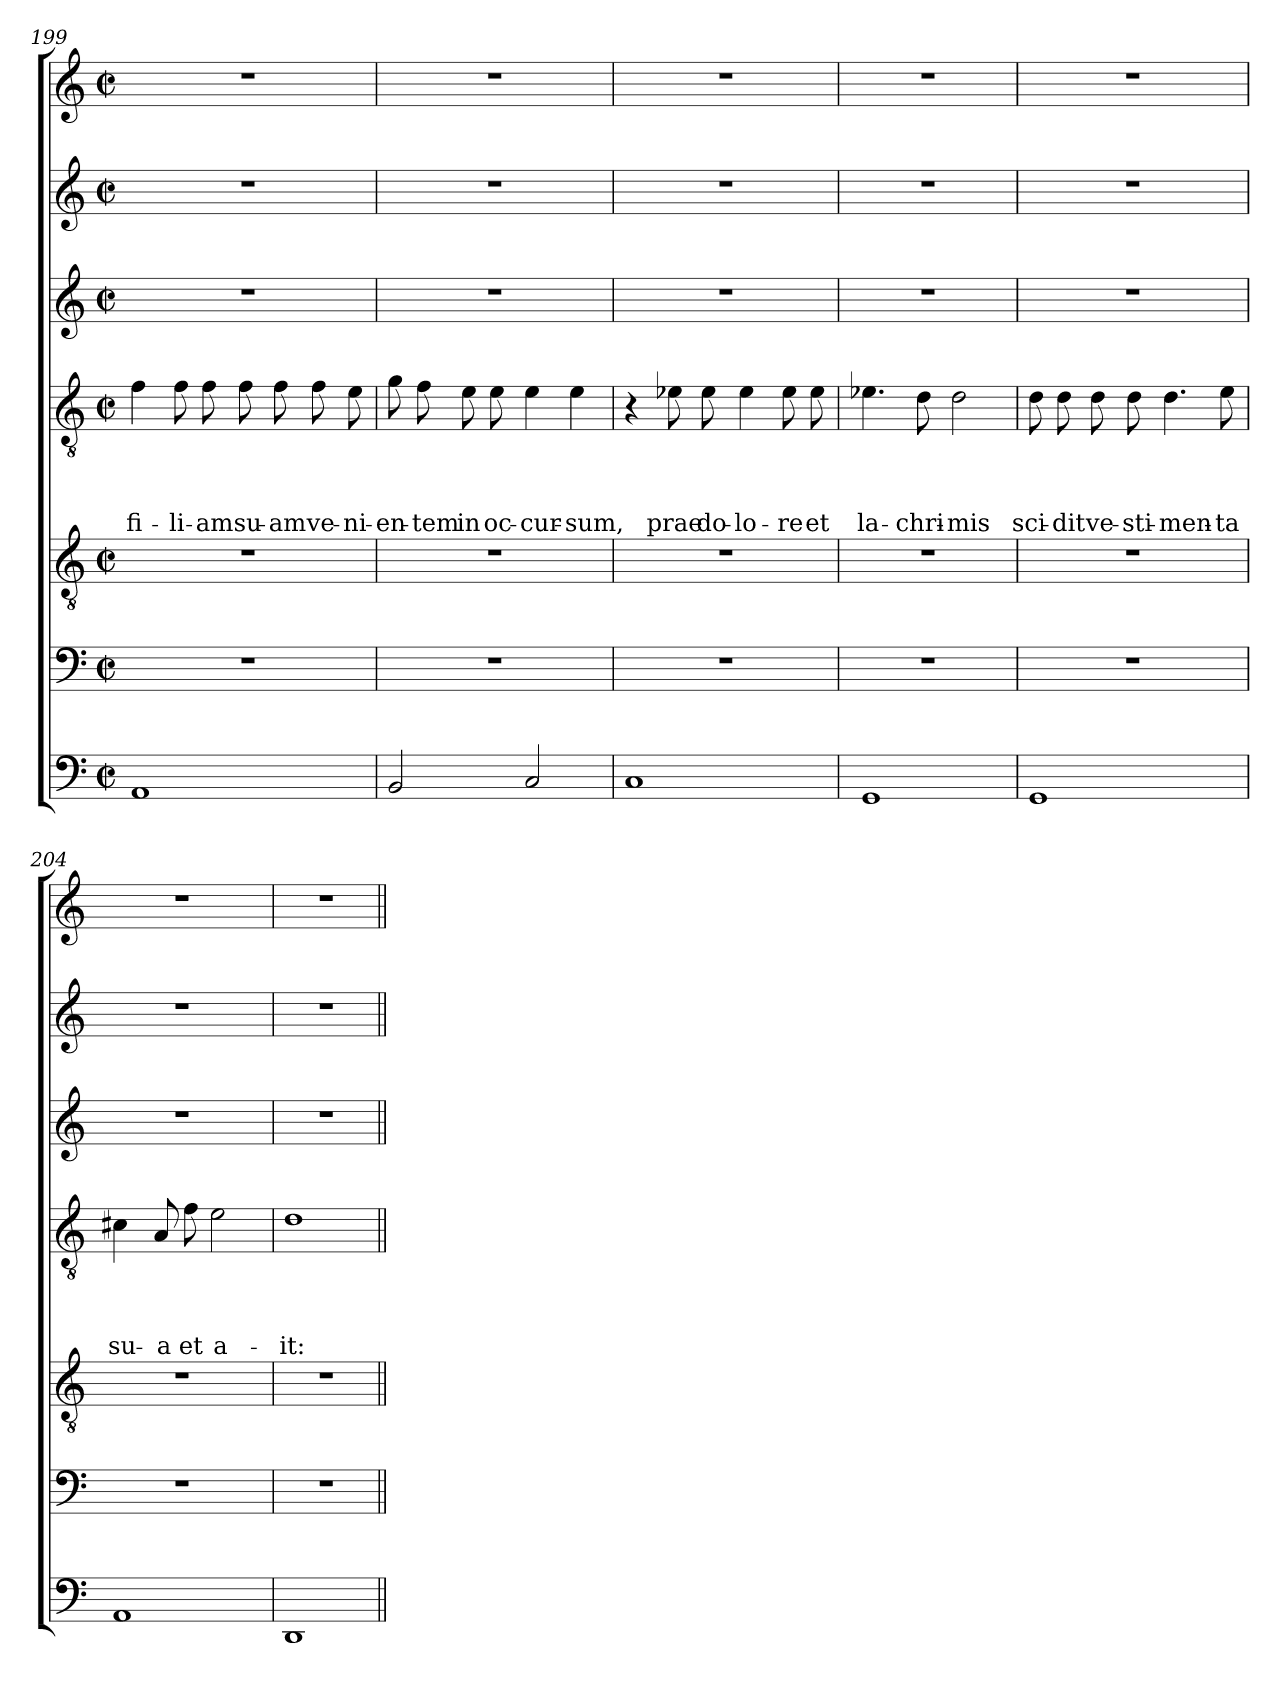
**kern	**kern	**kern	**kern	**text	**text	**text	**text	**kern	**kern	**kern
*part7	*part6	*part5	*part4	*part4	*part4	*part4	*part4	*part3	*part2	*part1
*staff7	*staff6	*staff5	*staff4	*staff4	*staff4	*staff4	*staff4	*staff3	*staff2	*staff1
*clefF4	*clefF4	*clefGv2	*clefGv2	*	*	*	*	*clefG2	*clefG2	*clefG2
*k[]	*k[]	*k[]	*k[]	*	*	*	*	*k[]	*k[]	*k[]
*C:	*C:	*C:	*C:	*	*	*	*	*C:	*C:	*C:
*M2/2	*M2/2	*M2/2	*M2/2	*	*	*	*	*M2/2	*M2/2	*M2/2
*met(c|)	*met(c|)	*met(c|)	*met(c|)	*	*	*	*	*met(c|)	*met(c|)	*met(c|)
=199	=199	=199	=199	=199	=199	=199	=199	=199	=199	=199
1AA	1r	1r	4f\	.	.	.	fi-	1r	1r	1r
.	.	.	8f\	.	.	.	-li-	.	.	.
.	.	.	8f\	.	.	.	-am	.	.	.
.	.	.	8f\	.	.	.	su-	.	.	.
.	.	.	8f\	.	.	.	-am	.	.	.
.	.	.	8f\	.	.	.	ve-	.	.	.
.	.	.	8e\	.	.	.	-ni-	.	.	.
!!LO:LB:g=z
=200	=200	=200	=200	=200	=200	=200	=200	=200	=200	=200
2BB/	1r	1r	8g\	.	.	.	-en-	1r	1r	1r
.	.	.	8f\	.	.	.	-tem	.	.	.
.	.	.	8e\	.	.	.	in	.	.	.
.	.	.	8e\	.	.	.	oc-	.	.	.
2C/	.	.	4e\	.	.	.	-cur-	.	.	.
.	.	.	4e\	.	.	.	-sum,	.	.	.
=201	=201	=201	=201	=201	=201	=201	=201	=201	=201	=201
1C	1r	1r	4r	.	.	.	.	1r	1r	1r
.	.	.	8e-X\	.	.	.	prae	.	.	.
.	.	.	8e-\	.	.	.	do-	.	.	.
.	.	.	4e-\	.	.	.	-lo-	.	.	.
.	.	.	8e-\	.	.	.	-re	.	.	.
.	.	.	8e-\	.	.	.	et	.	.	.
=202	=202	=202	=202	=202	=202	=202	=202	=202	=202	=202
1GG	1r	1r	4.e-X\	.	.	.	la-	1r	1r	1r
.	.	.	8d\	.	.	.	-chri-	.	.	.
.	.	.	2d\	.	.	.	-mis	.	.	.
=203	=203	=203	=203	=203	=203	=203	=203	=203	=203	=203
1GG	1r	1r	8d\	.	.	.	sci-	1r	1r	1r
.	.	.	8d\	.	.	.	-dit	.	.	.
.	.	.	8d\	.	.	.	ve-	.	.	.
.	.	.	8d\	.	.	.	-sti-	.	.	.
.	.	.	4.d\	.	.	.	-men-	.	.	.
.	.	.	8e\	.	.	.	-ta	.	.	.
=204	=204	=204	=204	=204	=204	=204	=204	=204	=204	=204
1AA	1r	1r	4c#X\	.	.	.	su-	1r	1r	1r
.	.	.	8A/	.	.	.	-a	.	.	.
.	.	.	8f\	.	.	.	et	.	.	.
.	.	.	2e\	.	.	.	a-	.	.	.
=205	=205	=205	=205	=205	=205	=205	=205	=205	=205	=205
1DD	1r	1r	1d	.	.	.	-it:	1r	1r	1r
=||	=||	=||	=||	=||	=||	=||	=||	=||	=||	=||
*-	*-	*-	*-	*-	*-	*-	*-	*-	*-	*-
